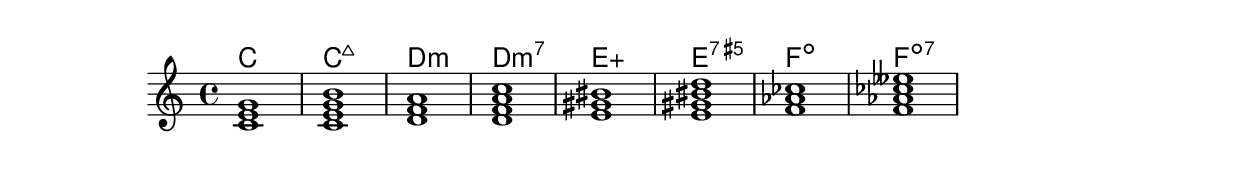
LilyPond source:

\version "2.19.31"

chordmusic = \chordmode { 
	c1 	| c:maj | 
	d:m | d:m7 | 
	e:aug | e:aug7 | 
	f:dim | f:dim7 }

% \markup { add a stave with the chords }
<<
  \chords { \chordmusic }
	{
      \chordmusic
    }
>>
